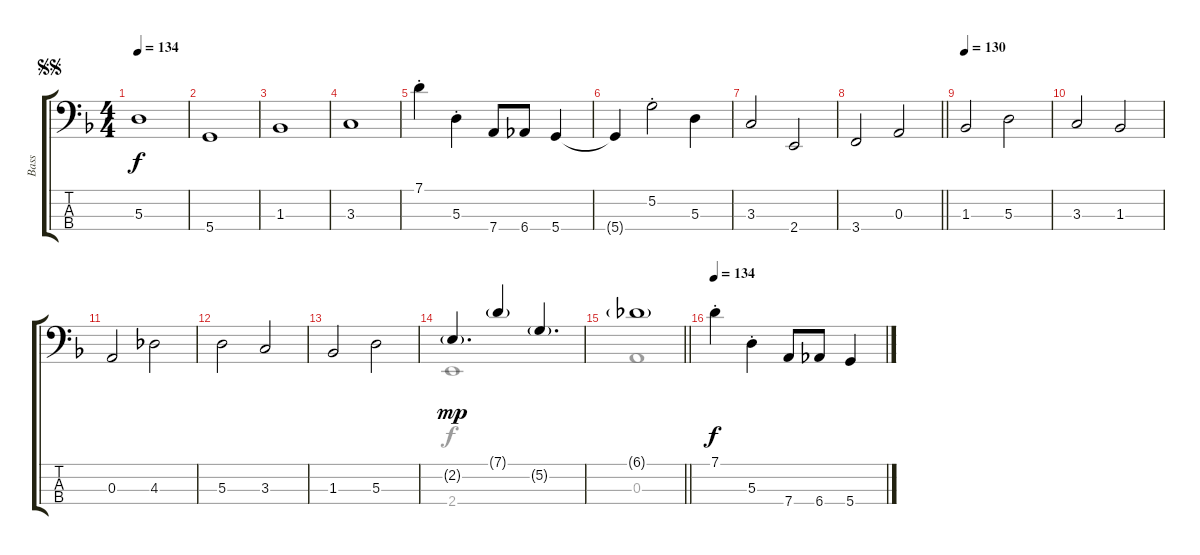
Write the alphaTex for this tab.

\track ("Bass" "Bass") {instrument electricbassfinger}
\staff {score tabs}
\tuning (G2 D2 A1 D1) {hide}
\voice
\ts (4 4)
\jump segnosegno
\tempo 134
\clef f4
\ks f
5.3.1{dy f} |
5.4.1 |
1.3.1 |
3.3.1 |
7.1{st}.4 5.3{st}.4 7.4.8 6.4.8 5.4.4 |
5.4{t}.4 5.2{st}.2 5.3.4 |
3.3.2 2.4.2 |
\barLineRight lightlight
3.4.2 0.3.2 |
\tempo 130
1.3.2 5.3.2 |
3.3.2 1.3.2 |
0.3.2 4.3.2 |
5.3.2 3.3.2 |
1.3.2 5.3.2 |
2.2{g}.4{d dy mp} 7.1{g}.4 5.2{g}.4{d} |
\barLineRight lightlight
6.1{g}.1 |
\tempo 134
7.1{st}.4{dy f} 5.3{st}.4 7.4.8 6.4.8 5.4.4
\voice
\clef f4
\ottava regular
\simile none
\ks f
|
|
|
|
|
|
|
\barLineRight lightlight
|
|
|
|
|
|
2.4.1 |
\barLineRight lightlight
0.3.1 |
